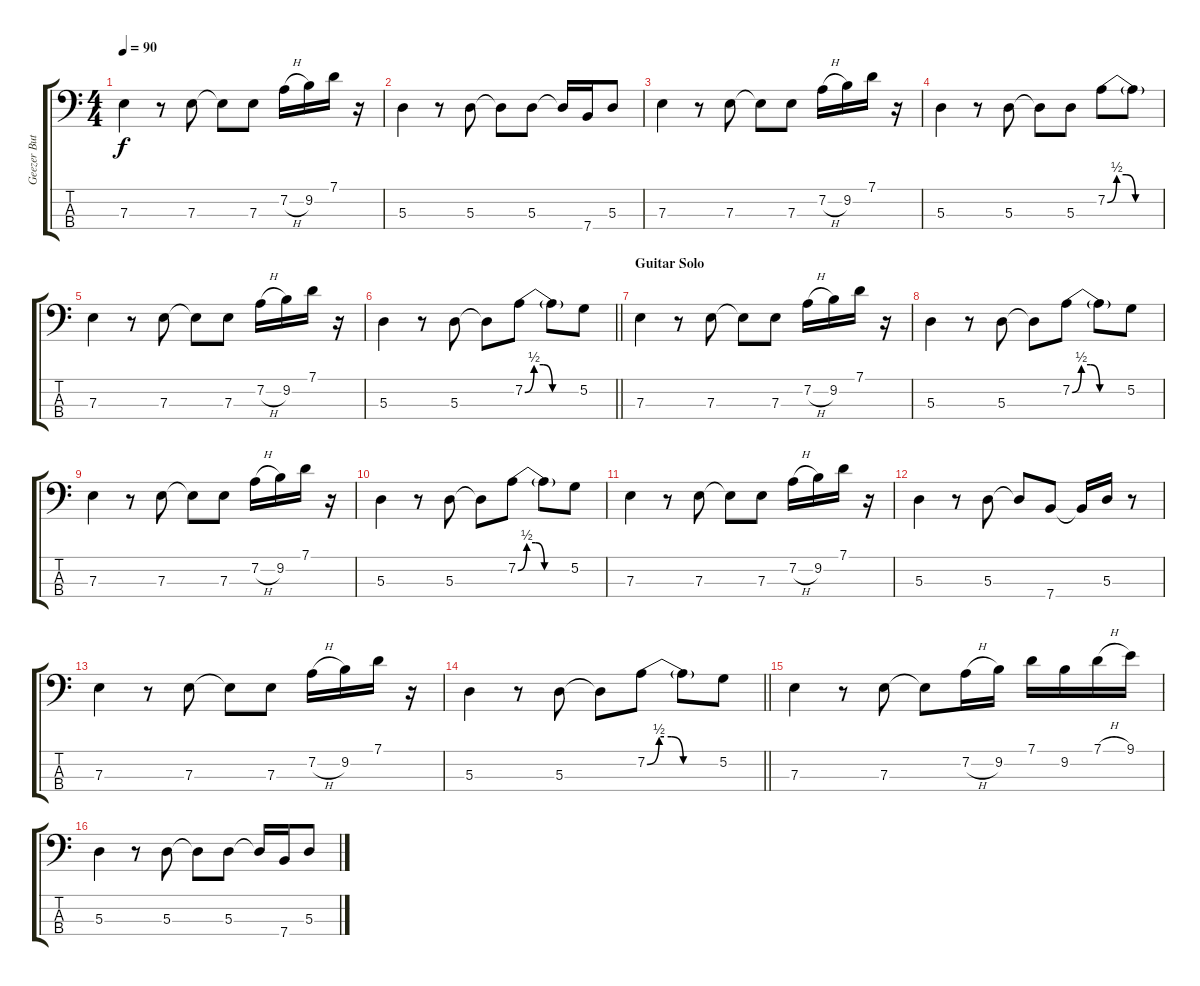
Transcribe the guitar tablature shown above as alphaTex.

\track ("Geezer Butler" "Geezer But") {instrument electricbassfinger}
\staff {score tabs}
\tuning (G2 D2 A1 E1) {hide}
\ts (4 4)
\tempo 90
\clef f4
\ks c
7.3.4{dy f} r.8 7.3.8 7.3{t}.8 7.3.8 7.2{h}.16 9.2.16 7.1.16 r.16 |
5.3.4 r.8 5.3.8 5.3{t}.8 5.3.8 5.3{t}.16 7.4.16 5.3.8 |
7.3.4 r.8 7.3.8 7.3{t}.8 7.3.8 7.2{h}.16 9.2.16 7.1.16 r.16 |
5.3.4 r.8 5.3.8 5.3{t}.8 5.3.8 7.2{be (custom 0 0 10 2 20 2 30 0 60 0)}.8 7.2{t}.8 |
7.3.4 r.8 7.3.8 7.3{t}.8 7.3.8 7.2{h}.16 9.2.16 7.1.16 r.16 |
\barLineRight lightlight
5.3.4 r.8 5.3.8 5.3{t}.8 7.2{be (custom 0 0 10 2 20 2 30 0 60 0)}.8 7.2{t}.8 5.2.8 |
\section ("" "Guitar Solo")
7.3.4 r.8 7.3.8 7.3{t}.8 7.3.8 7.2{h}.16 9.2.16 7.1.16 r.16 |
5.3.4 r.8 5.3.8 5.3{t}.8 7.2{be (custom 0 0 10 2 20 2 30 0 60 0)}.8 7.2{t}.8 5.2.8 |
7.3.4 r.8 7.3.8 7.3{t}.8 7.3.8 7.2{h}.16 9.2.16 7.1.16 r.16 |
5.3.4 r.8 5.3.8 5.3{t}.8 7.2{be (custom 0 0 10 2 20 2 30 0 60 0)}.8 7.2{t}.8 5.2.8 |
7.3.4 r.8 7.3.8 7.3{t}.8 7.3.8 7.2{h}.16 9.2.16 7.1.16 r.16 |
5.3.4 r.8 5.3.8 5.3{t}.8 7.4.8 7.4{t}.16 5.3.16 r.8 |
7.3.4 r.8 7.3.8 7.3{t}.8 7.3.8 7.2{h}.16 9.2.16 7.1.16 r.16 |
\barLineRight lightlight
5.3.4 r.8 5.3.8 5.3{t}.8 7.2{be (custom 0 0 10 2 20 2 30 0 60 0)}.8 7.2{t}.8 5.2.8 |
7.3.4 r.8 7.3.8 7.3{t}.8 7.2{h}.16 9.2.16 7.1.16 9.2.16 7.1{h}.16 9.1.16 |
5.3.4 r.8 5.3.8 5.3{t}.8 5.3.8 5.3{t}.16 7.4.16 5.3.8
